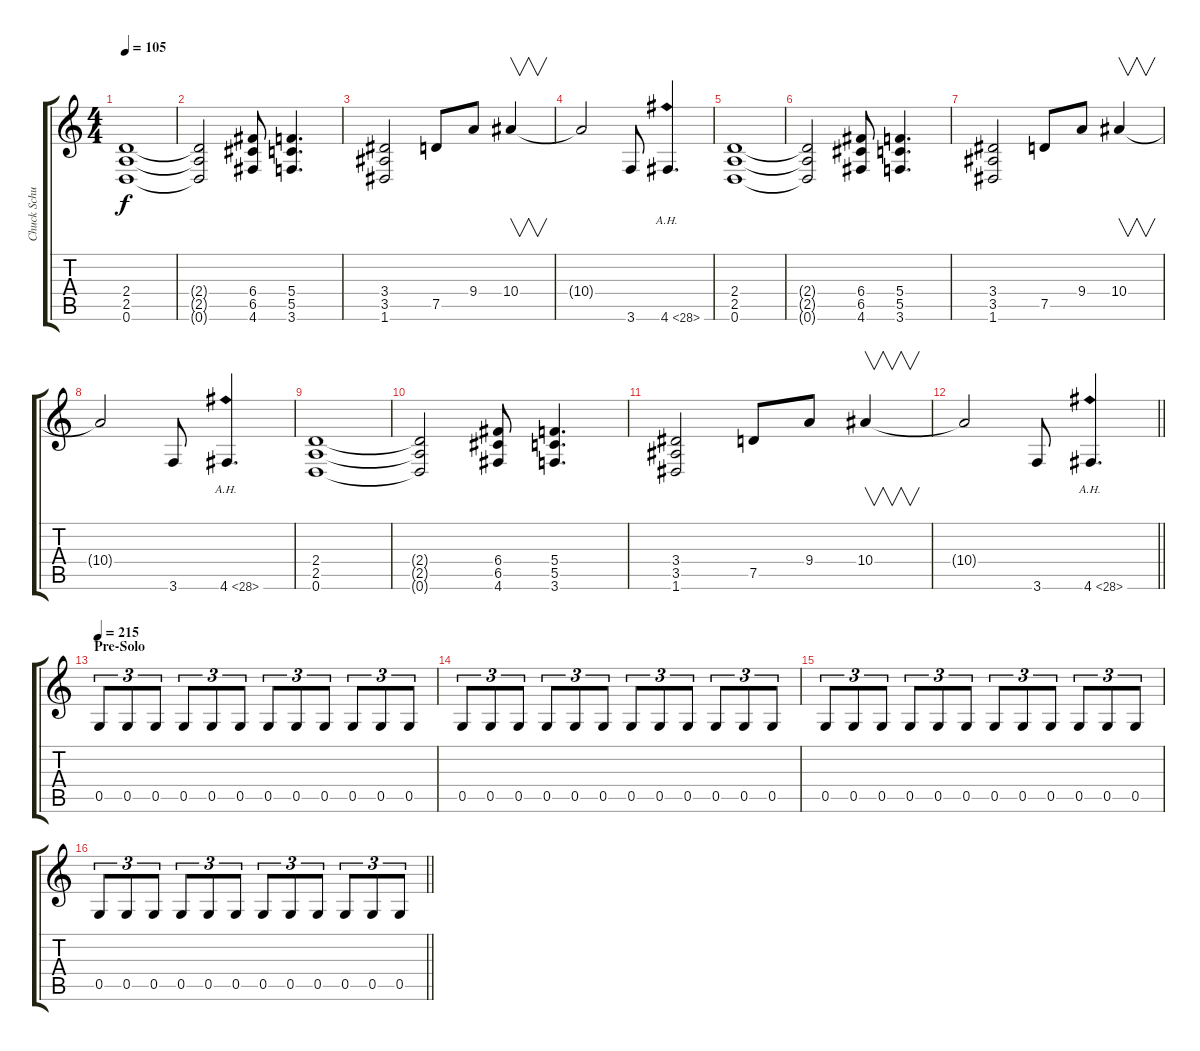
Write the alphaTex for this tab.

\track ("Chuck Schuldiner" "Chuck Schu") {instrument distortionguitar}
\staff {score tabs}
\tuning (D4 A3 F3 C3 G2 D2) {hide}
\ts (4 4)
\tempo 105
\clef g2
\ks c
(2.4 2.5 0.6).1{dy f} |
(2.4{t} 2.5{t} 0.6{t}).2 (6.4 6.5 4.6).8 (5.4 5.5 3.6).4{d} |
(3.4 3.5 1.6).2 7.5.8 9.4.8 10.4.4{v} |
10.4{t}.2 3.6.8 4.6{ah 24}.4{d} |
(2.4 2.5 0.6).1 |
(2.4{t} 2.5{t} 0.6{t}).2 (6.4 6.5 4.6).8 (5.4 5.5 3.6).4{d} |
(3.4 3.5 1.6).2 7.5.8 9.4.8 10.4.4{v} |
10.4{t}.2 3.6.8 4.6{ah 24}.4{d} |
(2.4 2.5 0.6).1 |
(2.4{t} 2.5{t} 0.6{t}).2 (6.4 6.5 4.6).8 (5.4 5.5 3.6).4{d} |
(3.4 3.5 1.6).2 7.5.8 9.4.8 10.4.4{v} |
\barLineRight lightlight
10.4{t}.2 3.6.8 4.6{ah 24}.4{d} |
\section ("" "Pre-Solo")
\tempo 215
0.5.8{tu (3 2)} 0.5.8{tu (3 2)} 0.5.8{tu (3 2)} 0.5.8{tu (3 2)} 0.5.8{tu (3 2)} 0.5.8{tu (3 2)} 0.5.8{tu (3 2)} 0.5.8{tu (3 2)} 0.5.8{tu (3 2)} 0.5.8{tu (3 2)} 0.5.8{tu (3 2)} 0.5.8{tu (3 2)} |
0.5.8{tu (3 2)} 0.5.8{tu (3 2)} 0.5.8{tu (3 2)} 0.5.8{tu (3 2)} 0.5.8{tu (3 2)} 0.5.8{tu (3 2)} 0.5.8{tu (3 2)} 0.5.8{tu (3 2)} 0.5.8{tu (3 2)} 0.5.8{tu (3 2)} 0.5.8{tu (3 2)} 0.5.8{tu (3 2)} |
0.5.8{tu (3 2)} 0.5.8{tu (3 2)} 0.5.8{tu (3 2)} 0.5.8{tu (3 2)} 0.5.8{tu (3 2)} 0.5.8{tu (3 2)} 0.5.8{tu (3 2)} 0.5.8{tu (3 2)} 0.5.8{tu (3 2)} 0.5.8{tu (3 2)} 0.5.8{tu (3 2)} 0.5.8{tu (3 2)} |
\barLineRight lightlight
0.5.8{tu (3 2)} 0.5.8{tu (3 2)} 0.5.8{tu (3 2)} 0.5.8{tu (3 2)} 0.5.8{tu (3 2)} 0.5.8{tu (3 2)} 0.5.8{tu (3 2)} 0.5.8{tu (3 2)} 0.5.8{tu (3 2)} 0.5.8{tu (3 2)} 0.5.8{tu (3 2)} 0.5.8{tu (3 2)}
